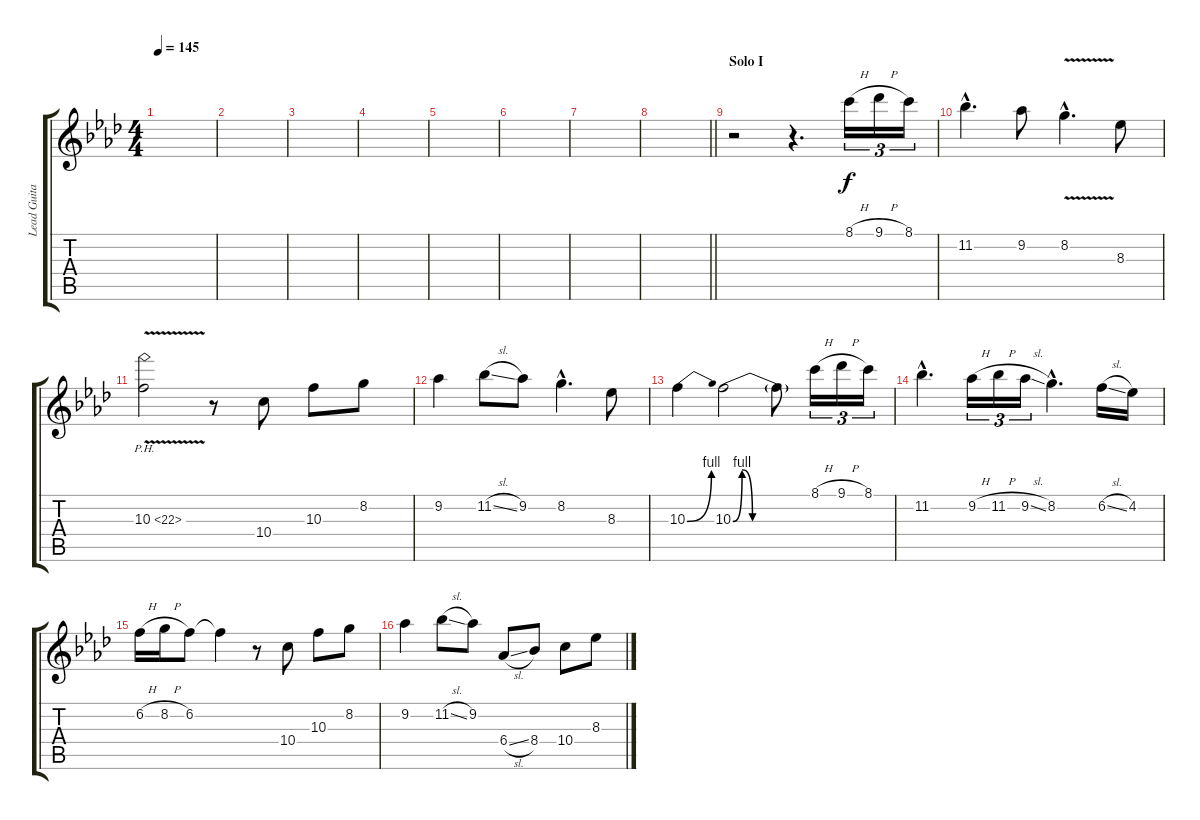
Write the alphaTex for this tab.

\track ("Lead Guitar" "Lead Guita") {instrument electricguitarjazz}
\staff {score tabs}
\tuning (E4 B3 G3 D3 A2 E2) {hide}
\ts (4 4)
\tempo 145
\clef g2
\ks ab
|
|
|
|
|
|
|
\barLineRight lightlight
|
\section ("" "Solo I")
r.2 r.4{d} 8.1{h}.16{tu (3 2)} 9.1{h}.16{tu (3 2)} 8.1.16{tu (3 2)} |
11.2{hac}.4{d} 9.2.8 8.2{v hac}.4{d} 8.3.8 |
10.3{ph 12 v}.2 r.8 10.4.8 10.3.8 8.2.8 |
9.2.4 11.2{sl}.8 9.2.8 8.2{hac}.4{d} 8.3.8 |
10.3{be (bend 0 0 60 4)}.4 10.3{be (custom 0 0 7 4 15 0 30 0 45 0 60 0)}.2 10.3{t}.8 8.1{h}.16{tu (3 2)} 9.1{h}.16{tu (3 2)} 8.1.16{tu (3 2)} |
11.2{hac}.4{d} 9.2{h}.16{tu (3 2)} 11.2{h}.16{tu (3 2)} 9.2{sl}.16{tu (3 2)} 8.2{hac}.4{d} 6.2{sl}.16 4.2.16 |
6.2{h}.16 8.2{h}.16 6.2.8 6.2{t}.4 r.8 10.4.8 10.3.8 8.2.8 |
9.2.4 11.2{sl}.8 9.2.8 6.4{sl}.8 8.4.8 10.4.8 8.3.8
